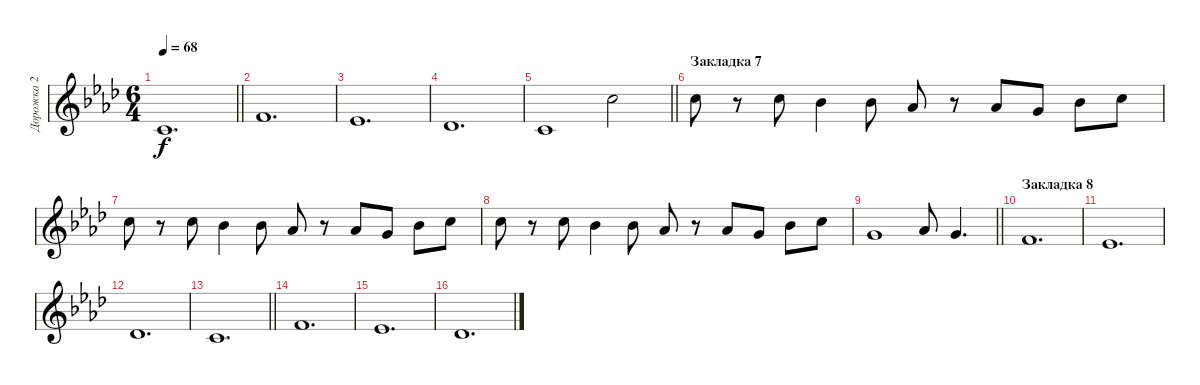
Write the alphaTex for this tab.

\track ("Дорожка 2" "Дорожка 2") {instrument cello}
\staff {score}
\tuning (A4 D4 G3 C3) {hide}
\ts (6 4)
\tempo 68
\clef g2
\barLineRight lightlight
\ks fminor
5.3.1{d dy f} |
3.2.1{d} |
1.2.1{d} |
6.3.1{d} |
\barLineRight lightlight
5.3.1 10.2.2 |
\section ("" "Закладка 7")
10.2.8 r.8 10.2.8 8.2.4 8.2.8 6.2.8 r.8 6.2.8 5.2.8 8.2.8 10.2.8 |
10.2.8 r.8 10.2.8 8.2.4 8.2.8 6.2.8 r.8 6.2.8 5.2.8 8.2.8 10.2.8 |
10.2.8 r.8 10.2.8 8.2.4 8.2.8 6.2.8 r.8 6.2.8 5.2.8 8.2.8 10.2.8 |
\barLineRight lightlight
5.2.1 6.2.8 5.2.4{d} |
\section ("" "Закладка 8")
3.2.1{d} |
1.2.1{d} |
6.3.1{d} |
\barLineRight lightlight
5.3.1{d} |
3.2.1{d} |
1.2.1{d} |
6.3.1{d}
